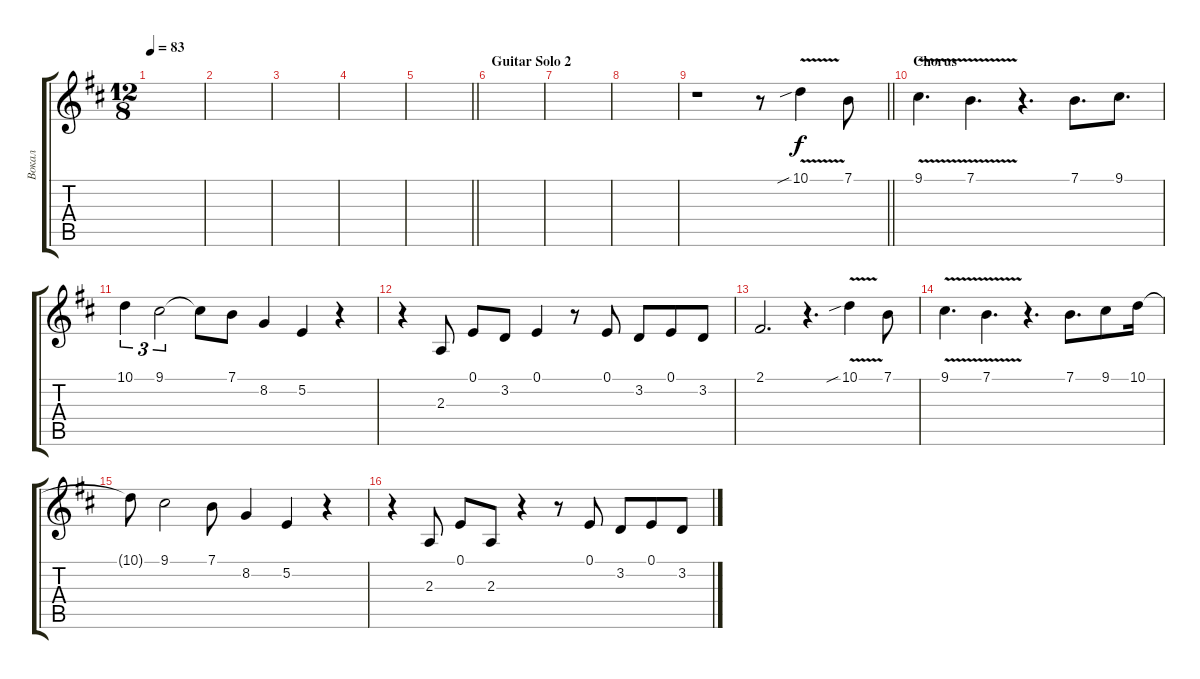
\track ("Вокал" "Вокал") {instrument trumpet}
\staff {score tabs}
\tuning (E4 B3 G3 D3 A2 E2) {hide}
\ts (12 8)
\tempo 83
\clef g2
\ks bminor
|
|
|
|
\barLineRight lightlight
|
\section ("" "Guitar Solo 2")
|
|
|
\barLineRight lightlight
r.1 r.8 10.1{v sib}.4 7.1.8 |
\section ("" "Chorus")
9.1{v}.4{d} 7.1{v}.4{d} r.4{d} 7.1.8{d} 9.1.8{d} |
10.1.4{tu (3 2)} 9.1.2{tu (3 2)} 9.1{t}.8 7.1.8 8.2.4 5.2.4 r.4 |
r.4 2.3.8 0.1.8 3.2.8 0.1.4 r.8 0.1.8 3.2.8 0.1.8 3.2.8 |
2.1.2{d} r.4{d} 10.1{v sib}.4 7.1.8 |
9.1{v}.4{d} 7.1{v}.4{d} r.4{d} 7.1.8{d} 9.1.8 10.1.16 |
10.1{t}.8 9.1.2 7.1.8 8.2.4 5.2.4 r.4 |
r.4 2.3.8 0.1.8 2.3.8 r.4 r.8 0.1.8 3.2.8 0.1.8 3.2.8
